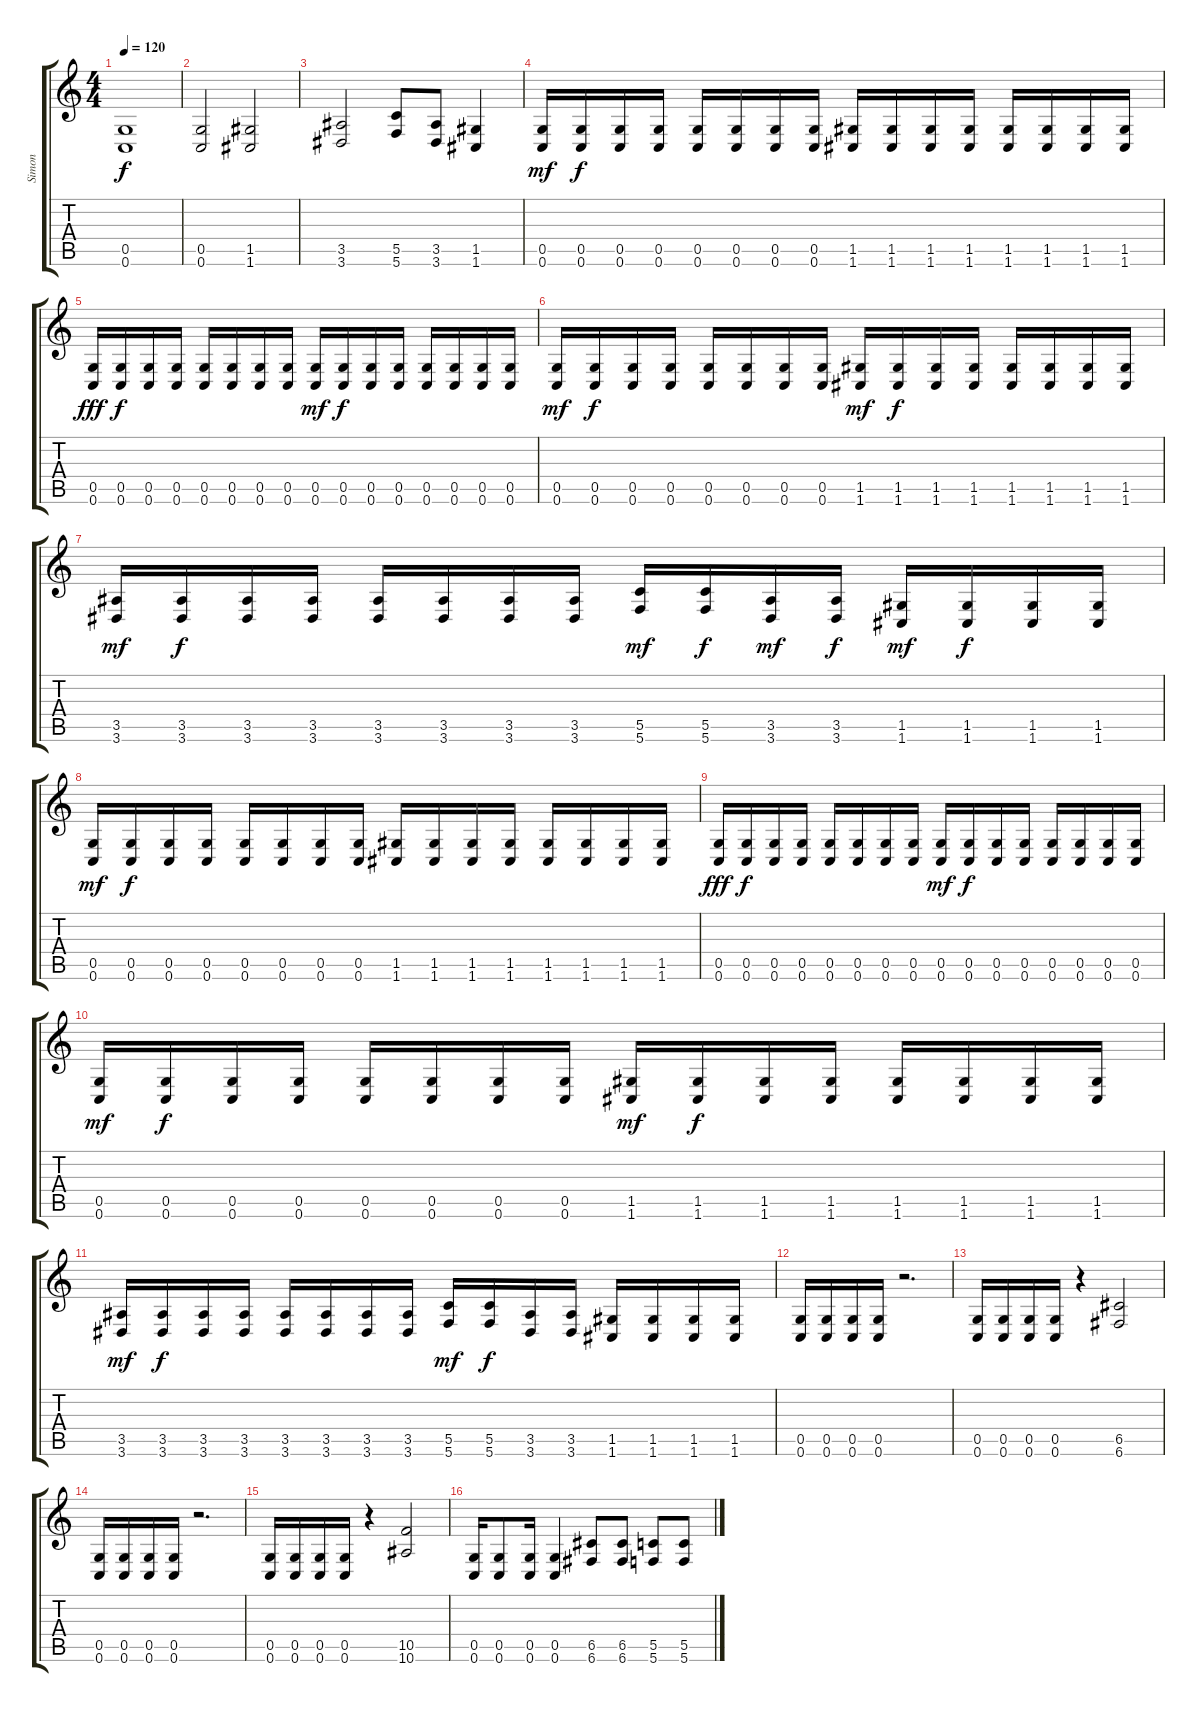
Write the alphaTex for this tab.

\track ("Simon" "Simon") {instrument distortionguitar}
\staff {score tabs}
\tuning (D4 A3 F3 C3 G2 C2) {hide}
\ts (4 4)
\tempo 120
\clef g2
\ks c
(0.5 0.6).1{dy f} |
(0.5 0.6).2 (1.5 1.6).2 |
(3.5 3.6).2 (5.5 5.6).8 (3.5 3.6).8 (1.5 1.6).4 |
(0.5 0.6).16{dy mf balance 0} (0.5 0.6).16{dy f} (0.5 0.6).16 (0.5 0.6).16 (0.5 0.6).16 (0.5 0.6).16 (0.5 0.6).16 (0.5 0.6).16 (1.5 1.6).16 (1.5 1.6).16 (1.5 1.6).16 (1.5 1.6).16 (1.5 1.6).16 (1.5 1.6).16 (1.5 1.6).16 (1.5 1.6).16 |
(0.5 0.6).16{dy fff} (0.5 0.6).16{dy f} (0.5 0.6).16 (0.5 0.6).16 (0.5 0.6).16 (0.5 0.6).16 (0.5 0.6).16 (0.5 0.6).16 (0.5 0.6).16{dy mf} (0.5 0.6).16{dy f} (0.5 0.6).16 (0.5 0.6).16 (0.5 0.6).16 (0.5 0.6).16 (0.5 0.6).16 (0.5 0.6).16 |
(0.5 0.6).16{dy mf} (0.5 0.6).16{dy f} (0.5 0.6).16 (0.5 0.6).16 (0.5 0.6).16 (0.5 0.6).16 (0.5 0.6).16 (0.5 0.6).16 (1.5 1.6).16{dy mf} (1.5 1.6).16{dy f} (1.5 1.6).16 (1.5 1.6).16 (1.5 1.6).16 (1.5 1.6).16 (1.5 1.6).16 (1.5 1.6).16 |
(3.5 3.6).16{dy mf} (3.5 3.6).16{dy f} (3.5 3.6).16 (3.5 3.6).16 (3.5 3.6).16 (3.5 3.6).16 (3.5 3.6).16 (3.5 3.6).16 (5.5 5.6).16{dy mf} (5.5 5.6).16{dy f} (3.5 3.6).16{dy mf} (3.5 3.6).16{dy f} (1.5 1.6).16{dy mf} (1.5 1.6).16{dy f} (1.5 1.6).16 (1.5 1.6).16 |
(0.5 0.6).16{dy mf} (0.5 0.6).16{dy f} (0.5 0.6).16 (0.5 0.6).16 (0.5 0.6).16 (0.5 0.6).16 (0.5 0.6).16 (0.5 0.6).16 (1.5 1.6).16 (1.5 1.6).16 (1.5 1.6).16 (1.5 1.6).16 (1.5 1.6).16 (1.5 1.6).16 (1.5 1.6).16 (1.5 1.6).16 |
(0.5 0.6).16{dy fff} (0.5 0.6).16{dy f} (0.5 0.6).16 (0.5 0.6).16 (0.5 0.6).16 (0.5 0.6).16 (0.5 0.6).16 (0.5 0.6).16 (0.5 0.6).16{dy mf} (0.5 0.6).16{dy f} (0.5 0.6).16 (0.5 0.6).16 (0.5 0.6).16 (0.5 0.6).16 (0.5 0.6).16 (0.5 0.6).16 |
(0.5 0.6).16{dy mf} (0.5 0.6).16{dy f} (0.5 0.6).16 (0.5 0.6).16 (0.5 0.6).16 (0.5 0.6).16 (0.5 0.6).16 (0.5 0.6).16 (1.5 1.6).16{dy mf} (1.5 1.6).16{dy f} (1.5 1.6).16 (1.5 1.6).16 (1.5 1.6).16 (1.5 1.6).16 (1.5 1.6).16 (1.5 1.6).16 |
(3.5 3.6).16{dy mf} (3.5 3.6).16{dy f} (3.5 3.6).16 (3.5 3.6).16 (3.5 3.6).16 (3.5 3.6).16 (3.5 3.6).16 (3.5 3.6).16 (5.5 5.6).16{dy mf} (5.5 5.6).16{dy f} (3.5 3.6).16 (3.5 3.6).16 (1.5 1.6).16 (1.5 1.6).16 (1.5 1.6).16 (1.5 1.6).16 |
(0.5 0.6).16 (0.5 0.6).16 (0.5 0.6).16 (0.5 0.6).16 r.2{d} |
(0.5 0.6).16 (0.5 0.6).16 (0.5 0.6).16 (0.5 0.6).16 r.4 (6.5 6.6).2 |
(0.5 0.6).16 (0.5 0.6).16 (0.5 0.6).16 (0.5 0.6).16 r.2{d} |
(0.5 0.6).16 (0.5 0.6).16 (0.5 0.6).16 (0.5 0.6).16 r.4 (10.5 10.6).2 |
(0.5 0.6).16 (0.5 0.6).8 (0.5 0.6).16 (0.5 0.6).4 (6.5 6.6).8 (6.5 6.6).8 (5.5 5.6).8 (5.5 5.6).8
